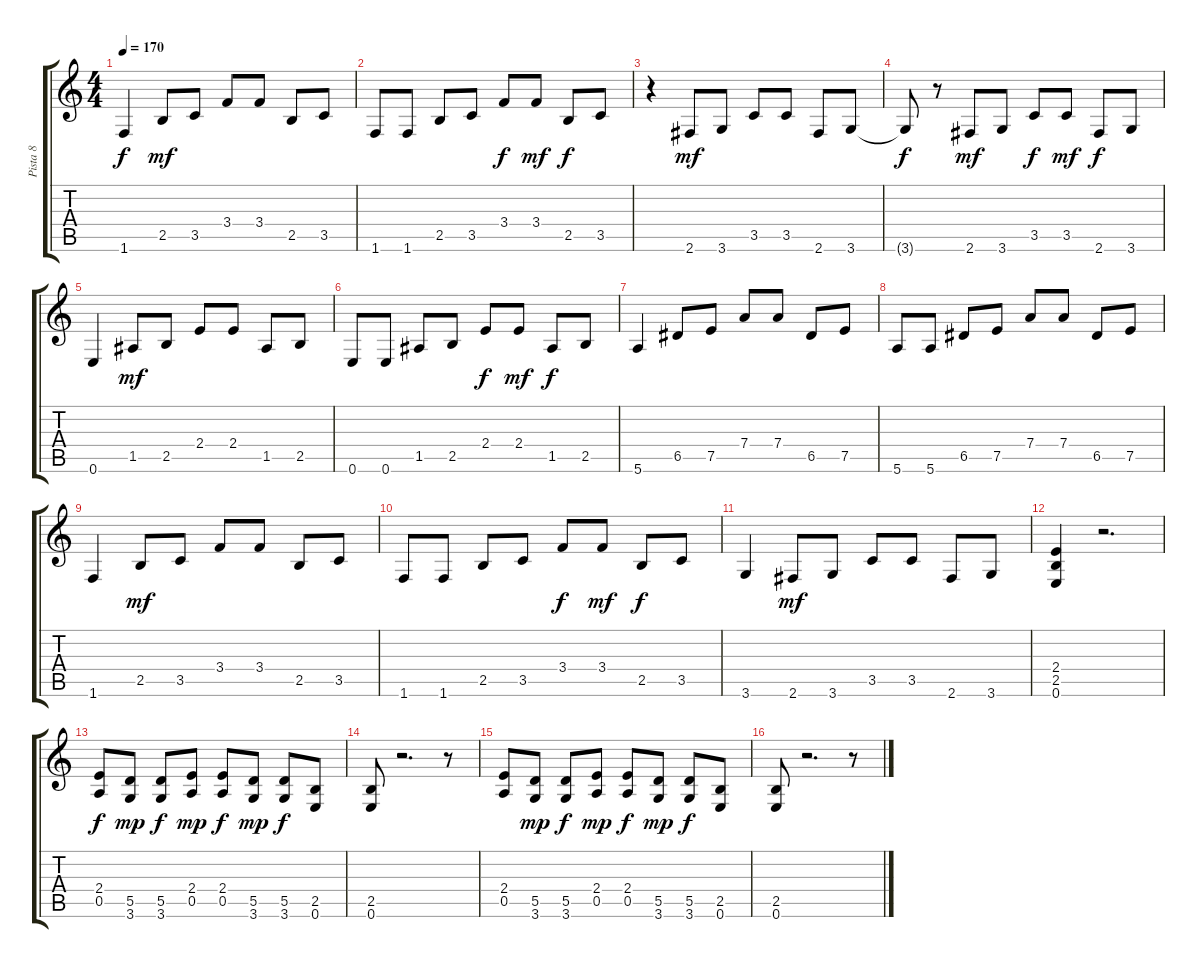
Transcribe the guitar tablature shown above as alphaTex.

\track ("Pista 8" "Pista 8") {instrument overdrivenguitar}
\staff {score tabs}
\tuning (E4 B3 G3 D3 A2 E2) {hide}
\ts (4 4)
\tempo 170
\clef g2
\ks c
1.6.4{dy f} 2.5.8{dy mf} 3.5.8 3.4.8 3.4.8 2.5.8 3.5.8 |
1.6.8 1.6.8 2.5.8 3.5.8 3.4.8{dy f} 3.4.8{dy mf} 2.5.8{dy f} 3.5.8 |
r.4 2.6.8{dy mf} 3.6.8 3.5.8 3.5.8 2.6.8 3.6.8 |
3.6{t}.8{dy f} r.8 2.6.8{dy mf} 3.6.8 3.5.8{dy f} 3.5.8{dy mf} 2.6.8{dy f} 3.6.8 |
0.6.4 1.5.8{dy mf} 2.5.8 2.4.8 2.4.8 1.5.8 2.5.8 |
0.6.8 0.6.8 1.5.8 2.5.8 2.4.8{dy f} 2.4.8{dy mf} 1.5.8{dy f} 2.5.8 |
5.6.4 6.5.8 7.5.8 7.4.8 7.4.8 6.5.8 7.5.8 |
5.6.8 5.6.8 6.5.8 7.5.8 7.4.8 7.4.8 6.5.8 7.5.8 |
1.6.4 2.5.8{dy mf} 3.5.8 3.4.8 3.4.8 2.5.8 3.5.8 |
1.6.8 1.6.8 2.5.8 3.5.8 3.4.8{dy f} 3.4.8{dy mf} 2.5.8{dy f} 3.5.8 |
3.6.4 2.6.8{dy mf} 3.6.8 3.5.8 3.5.8 2.6.8 3.6.8 |
(2.4 2.5 0.6).4 r.2{d} |
(2.4 0.5).8{dy f} (5.5 3.6).8{dy mp} (5.5 3.6).8{dy f} (2.4 0.5).8{dy mp} (2.4 0.5).8{dy f} (5.5 3.6).8{dy mp} (5.5 3.6).8{dy f} (2.5 0.6).8 |
(2.5 0.6).8 r.2{d} r.8 |
(2.4 0.5).8 (5.5 3.6).8{dy mp} (5.5 3.6).8{dy f} (2.4 0.5).8{dy mp} (2.4 0.5).8{dy f} (5.5 3.6).8{dy mp} (5.5 3.6).8{dy f} (2.5 0.6).8 |
(2.5 0.6).8 r.2{d} r.8
